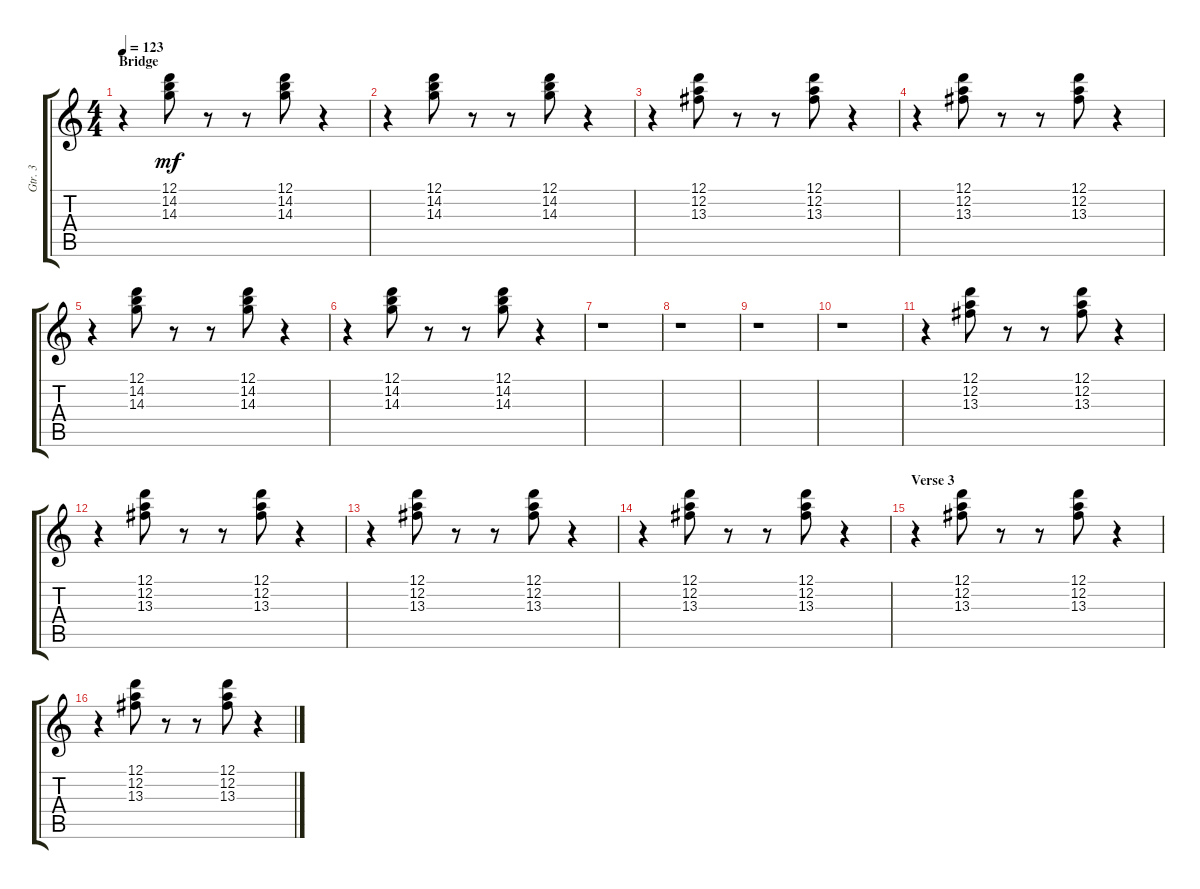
\track ("Gtr. 3" "Gtr. 3") {instrument electricguitarclean}
\staff {score tabs}
\tuning (D4 A3 F3 C3 G3 D2) {hide}
\ts (4 4)
\section ("" "Bridge")
\tempo 123
\clef g2
\ks c
r.4{dy mf} (12.1 14.2 14.3).8 r.8 r.8 (12.1 14.2 14.3).8 r.4 |
r.4 (12.1 14.2 14.3).8 r.8 r.8 (12.1 14.2 14.3).8 r.4 |
r.4 (12.1 12.2 13.3).8 r.8 r.8 (12.1 12.2 13.3).8 r.4 |
r.4 (12.1 12.2 13.3).8 r.8 r.8 (12.1 12.2 13.3).8 r.4 |
r.4 (12.1 14.2 14.3).8 r.8 r.8 (12.1 14.2 14.3).8 r.4 |
r.4 (12.1 14.2 14.3).8 r.8 r.8 (12.1 14.2 14.3).8 r.4 |
r.1 |
r.1 |
r.1 |
r.1 |
r.4 (12.1 12.2 13.3).8 r.8 r.8 (12.1 12.2 13.3).8 r.4 |
r.4 (12.1 12.2 13.3).8 r.8 r.8 (12.1 12.2 13.3).8 r.4 |
r.4 (12.1 12.2 13.3).8 r.8 r.8 (12.1 12.2 13.3).8 r.4 |
r.4 (12.1 12.2 13.3).8 r.8 r.8 (12.1 12.2 13.3).8 r.4 |
\section ("" "Verse 3")
r.4 (12.1 12.2 13.3).8 r.8 r.8 (12.1 12.2 13.3).8 r.4 |
r.4 (12.1 12.2 13.3).8 r.8 r.8 (12.1 12.2 13.3).8 r.4
